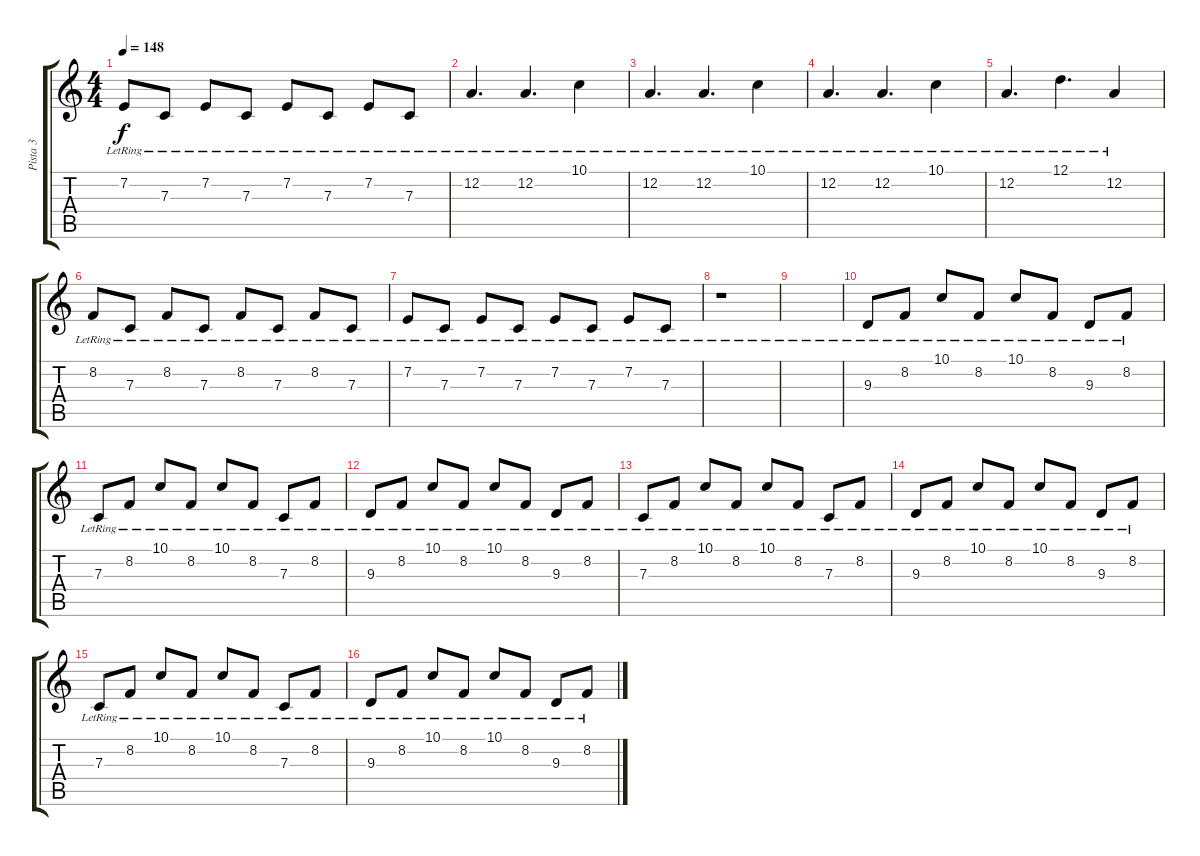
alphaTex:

\track ("Pista 3" "Pista 3") {instrument honkytonkpiano}
\staff {score tabs}
\tuning (D4 A3 F3 C3 G2 C2) {hide}
\ts (4 4)
\tempo 148
\clef g2
\ks c
7.2{lr}.8{dy f} 7.3{lr}.8 7.2{lr}.8 7.3{lr}.8 7.2{lr}.8 7.3{lr}.8 7.2{lr}.8 7.3{lr}.8 |
12.2{lr}.4{d} 12.2{lr}.4{d} 10.1{lr}.4 |
12.2{lr}.4{d} 12.2{lr}.4{d} 10.1{lr}.4 |
12.2{lr}.4{d} 12.2{lr}.4{d} 10.1{lr}.4 |
12.2{lr}.4{d} 12.1{lr}.4{d} 12.2{lr}.4 |
8.2{lr}.8 7.3{lr}.8 8.2{lr}.8 7.3{lr}.8 8.2{lr}.8 7.3{lr}.8 8.2{lr}.8 7.3{lr}.8 |
7.2{lr}.8 7.3{lr}.8 7.2{lr}.8 7.3{lr}.8 7.2{lr}.8 7.3{lr}.8 7.2{lr}.8 7.3{lr}.8 |
r.1 |
|
9.3{lr}.8 8.2{lr}.8 10.1{lr}.8 8.2{lr}.8 10.1{lr}.8 8.2{lr}.8 9.3{lr}.8 8.2{lr}.8 |
7.3{lr}.8 8.2{lr}.8 10.1{lr}.8 8.2{lr}.8 10.1{lr}.8 8.2{lr}.8 7.3{lr}.8 8.2{lr}.8 |
9.3{lr}.8 8.2{lr}.8 10.1{lr}.8 8.2{lr}.8 10.1{lr}.8 8.2{lr}.8 9.3{lr}.8 8.2{lr}.8 |
7.3{lr}.8 8.2{lr}.8 10.1{lr}.8 8.2{lr}.8 10.1{lr}.8 8.2{lr}.8 7.3{lr}.8 8.2{lr}.8 |
9.3{lr}.8 8.2{lr}.8 10.1{lr}.8 8.2{lr}.8 10.1{lr}.8 8.2{lr}.8 9.3{lr}.8 8.2{lr}.8 |
7.3{lr}.8 8.2{lr}.8 10.1{lr}.8 8.2{lr}.8 10.1{lr}.8 8.2{lr}.8 7.3{lr}.8 8.2{lr}.8 |
9.3{lr}.8 8.2{lr}.8 10.1{lr}.8 8.2{lr}.8 10.1{lr}.8 8.2{lr}.8 9.3{lr}.8 8.2{lr}.8
